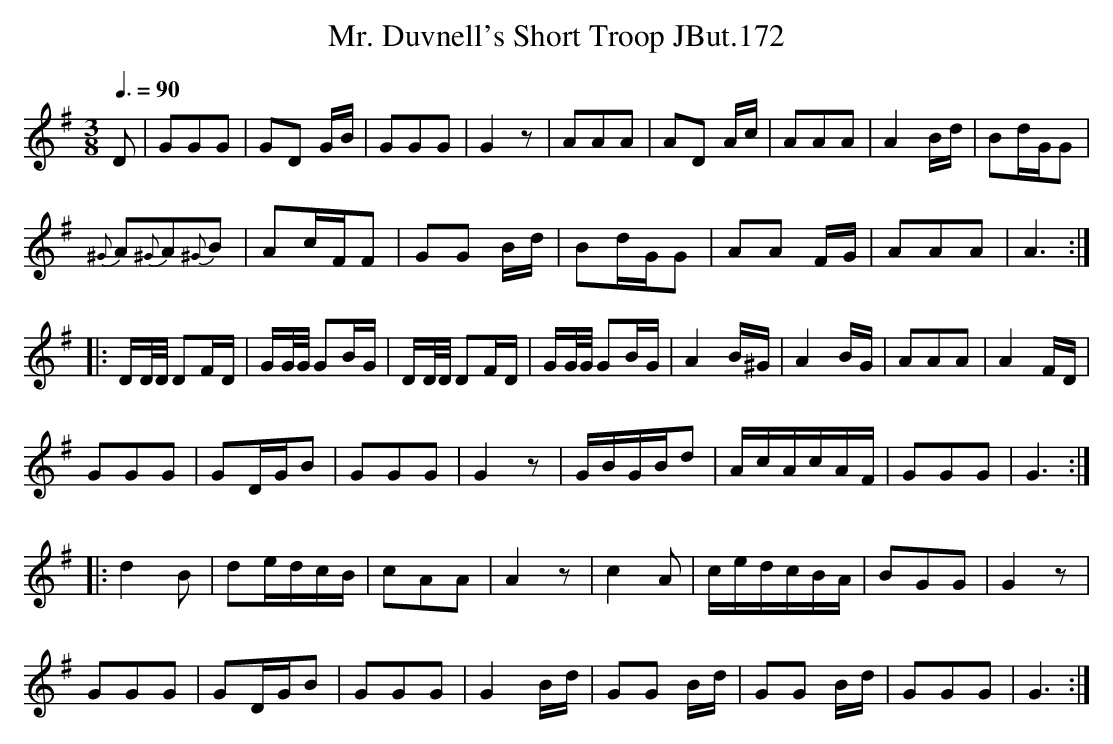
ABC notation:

X:1
T:Mr. Duvnell's Short Troop JBut.172
M:3/8
L:1/8
Q:3/8=90
K:G
D | GGG | GD G/B/ | GGG | G2z |\
AAA | AD A/c/ | AAA | A2 B/d/ | Bd/G/G |
{^G}A{^G}A{^G}B | Ac/F/F | GG B/d/ | Bd/G/G |\
AA F/G/ | AAA | A3 :|
|: D/D//D// DF/D/ | G/G//G// GB/G/ | D/D//D// DF/D/ | G/G//G// GB/G/ |\
A2 B/^G/ | A2 B/G/ | AAA | A2 F/D/ |
GGG|GD/G/B | GGG | G2z | G/B/G/B/d |\
A/c/A/c/A/F/ | GGG | G3 :|
|:d2B | de/d/c/B/ | cAA | A2z |\
c2A | c/e/d/c/B/A/ | BGG | G2z |
GGG | GD/G/B | GGG | G2 B/d/ |\
GG B/d/ | GG B/d/ | GGG | G3 :|
